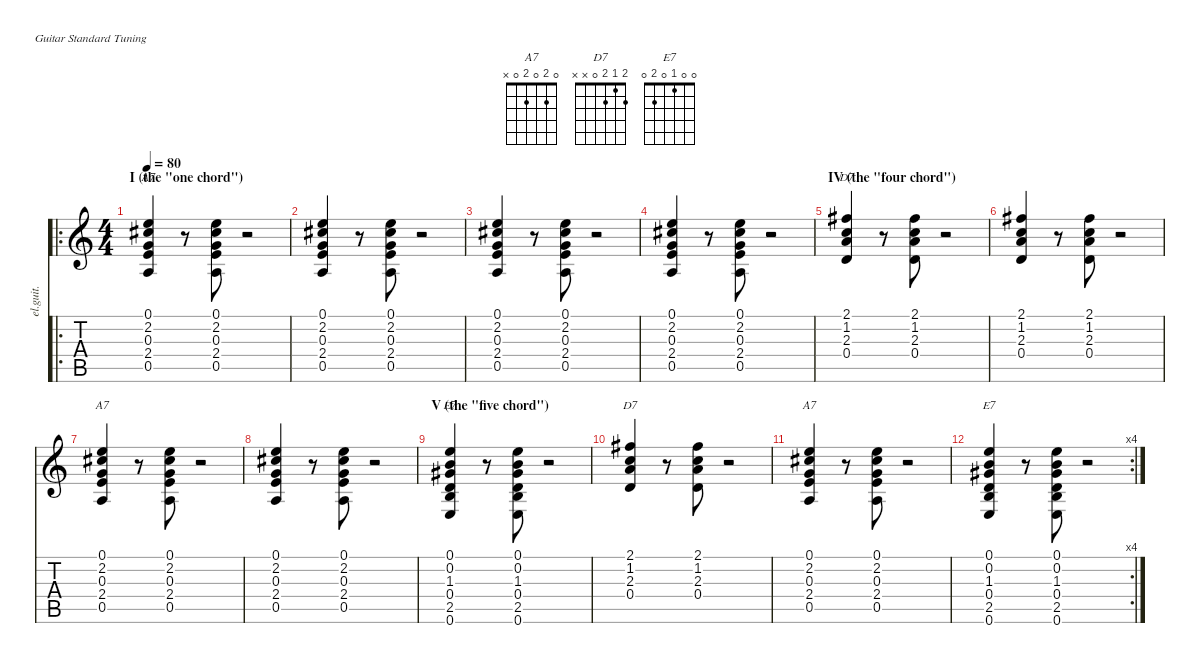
\defaultSystemsLayout 4
\hideDynamics
\bracketExtendMode nobrackets
\track ("Chords" "el.guit.") {instrument electricguitarclean}
\staff {score tabs}
\tuning (E4 B3 G3 D3 A2 E2)
\chord ("A7" 0 2 0 2 0 x) {showfingering false}
\chord ("D7" 2 1 2 0 x x) {showfingering false}
\chord ("E7" 0 0 1 0 2 0) {showfingering false}
\ro
\ts (4 4)
\section ("" "I (the \"one chord\")")
\tempo 80
\clef g2
\ks c
(0.5 2.4 0.3 2.2{acc #} 0.1).4{ch "A7" dy mf instrument electricguitarclean beam Up} r.8{beam Down} (0.5 2.4 0.3 2.2{acc #} 0.1).8{beam Up} r.2{beam Down} |
(0.5 2.4 0.3 2.2{acc #} 0.1).4{beam Up} r.8{beam Down} (0.5 2.4 0.3 2.2{acc #} 0.1).8{beam Up} r.2{beam Down} |
(0.5 2.4 0.3 2.2{acc #} 0.1).4{beam Up} r.8{beam Down} (0.5 2.4 0.3 2.2{acc #} 0.1).8{beam Up} r.2{beam Down} |
(0.5 2.4 0.3 2.2{acc #} 0.1).4{beam Up} r.8{beam Down} (0.5 2.4 0.3 2.2{acc #} 0.1).8{beam Up} r.2{beam Down} |
\section ("" "IV (the \"four chord\")")
(0.4 2.3 1.2 2.1{acc #}).4{ch "D7" beam Up} r.8{beam Down} (0.4 2.3 1.2 2.1{acc #}).8{beam Up} r.2{beam Down} |
(0.4 2.3 1.2 2.1{acc #}).4{beam Up} r.8{beam Down} (0.4 2.3 1.2 2.1{acc #}).8{beam Up} r.2{beam Down} |
(0.5 2.4 0.3 2.2{acc #} 0.1).4{ch "A7" beam Up} r.8{beam Down} (0.5 2.4 0.3 2.2{acc #} 0.1).8{beam Up} r.2{beam Down} |
(0.5 2.4 0.3 2.2{acc #} 0.1).4{beam Up} r.8{beam Down} (0.5 2.4 0.3 2.2{acc #} 0.1).8{beam Up} r.2{beam Down} |
\section ("" "V (the \"five chord\")")
(0.6 2.5 0.4 1.3{acc #} 0.2 0.1).4{ch "E7" beam Up} r.8{beam Down} (0.6 2.5 0.4 1.3{acc #} 0.2 0.1).8{beam Up} r.2{beam Down} |
(0.4 2.3 1.2 2.1{acc #}).4{ch "D7" beam Up} r.8{beam Down} (0.4 2.3 1.2 2.1{acc #}).8{beam Up} r.2{beam Down} |
(0.5 2.4 0.3 2.2{acc #} 0.1).4{ch "A7" beam Up} r.8{beam Down} (0.5 2.4 0.3 2.2{acc #} 0.1).8{beam Up} r.2{beam Down} |
\rc 4
(0.6 2.5 0.4 1.3{acc #} 0.2 0.1).4{ch "E7" beam Up} r.8{beam Down} (0.6 2.5 0.4 1.3{acc #} 0.2 0.1).8{beam Up} r.2{beam Down}
